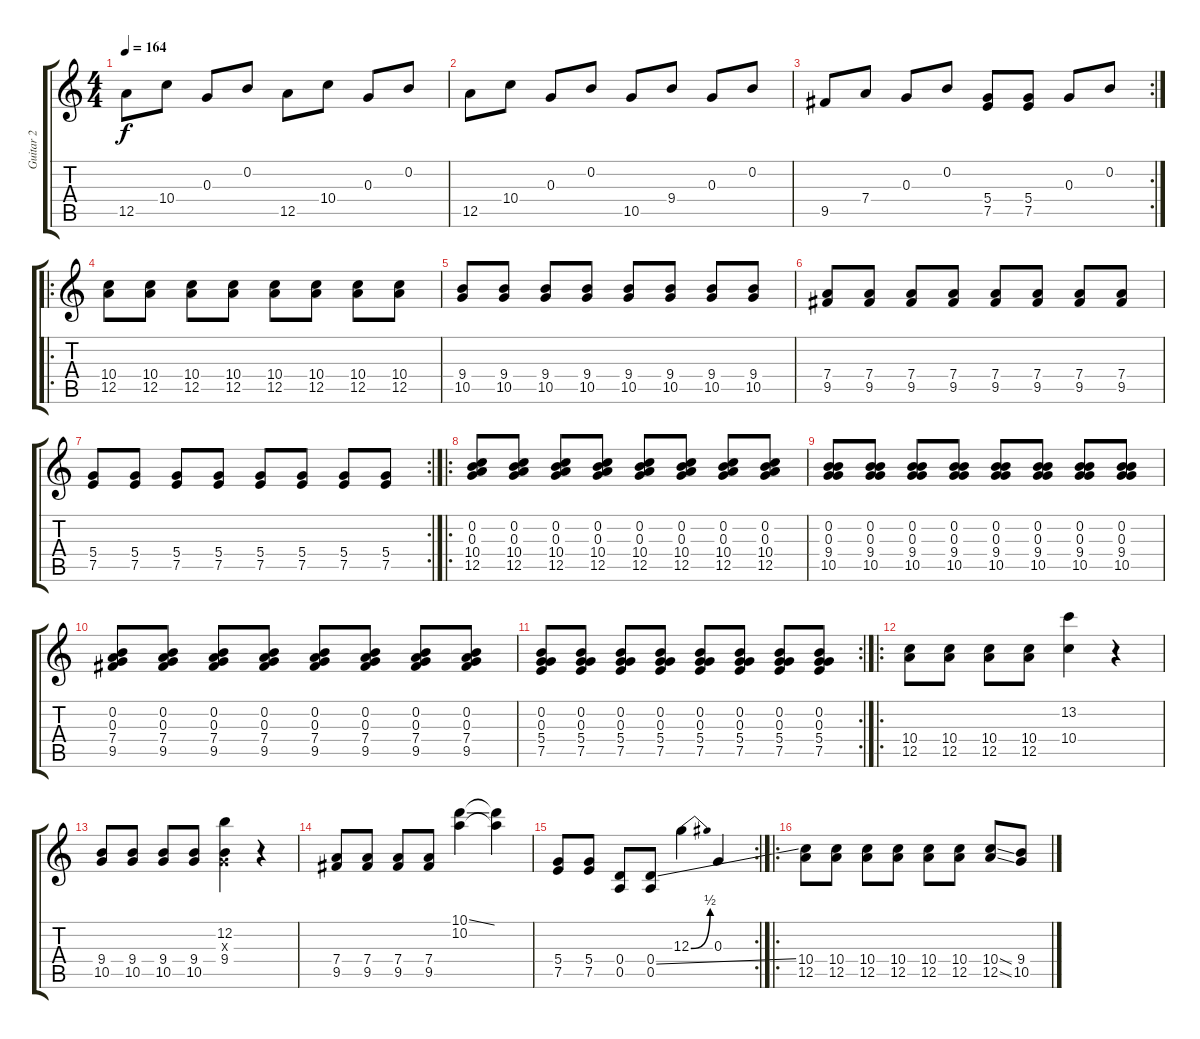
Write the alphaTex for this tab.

\track ("Guitar 2" "Guitar 2") {instrument overdrivenguitar}
\staff {score tabs}
\tuning (E4 B3 G3 D3 A2 E2) {hide}
\ts (4 4)
\tempo 164
\clef g2
\ks c
12.5.8{dy f} 10.4.8 0.3.8 0.2.8 12.5.8 10.4.8 0.3.8 0.2.8 |
12.5.8 10.4.8 0.3.8 0.2.8 10.5.8 9.4.8 0.3.8 0.2.8 |
\rc 2
9.5.8 7.4.8 0.3.8 0.2.8 (5.4 7.5).8 (5.4 7.5).8 0.3.8 0.2.8 |
\ro
(10.4 12.5).8 (10.4 12.5).8 (10.4 12.5).8 (10.4 12.5).8 (10.4 12.5).8 (10.4 12.5).8 (10.4 12.5).8 (10.4 12.5).8 |
(9.4 10.5).8 (9.4 10.5).8 (9.4 10.5).8 (9.4 10.5).8 (9.4 10.5).8 (9.4 10.5).8 (9.4 10.5).8 (9.4 10.5).8 |
(7.4 9.5).8 (7.4 9.5).8 (7.4 9.5).8 (7.4 9.5).8 (7.4 9.5).8 (7.4 9.5).8 (7.4 9.5).8 (7.4 9.5).8 |
\rc 2
(5.4 7.5).8 (5.4 7.5).8 (5.4 7.5).8 (5.4 7.5).8 (5.4 7.5).8 (5.4 7.5).8 (5.4 7.5).8 (5.4 7.5).8 |
\ro
(0.2 0.3 10.4 12.5).8 (0.2 0.3 10.4 12.5).8 (0.2 0.3 10.4 12.5).8 (0.2 0.3 10.4 12.5).8 (0.2 0.3 10.4 12.5).8 (0.2 0.3 10.4 12.5).8 (0.2 0.3 10.4 12.5).8 (0.2 0.3 10.4 12.5).8 |
(0.2 0.3 9.4 10.5).8 (0.2 0.3 9.4 10.5).8 (0.2 0.3 9.4 10.5).8 (0.2 0.3 9.4 10.5).8 (0.2 0.3 9.4 10.5).8 (0.2 0.3 9.4 10.5).8 (0.2 0.3 9.4 10.5).8 (0.2 0.3 9.4 10.5).8 |
(0.2 0.3 7.4 9.5).8 (0.2 0.3 7.4 9.5).8 (0.2 0.3 7.4 9.5).8 (0.2 0.3 7.4 9.5).8 (0.2 0.3 7.4 9.5).8 (0.2 0.3 7.4 9.5).8 (0.2 0.3 7.4 9.5).8 (0.2 0.3 7.4 9.5).8 |
\rc 2
(0.2 0.3 5.4 7.5).8 (0.2 0.3 5.4 7.5).8 (0.2 0.3 5.4 7.5).8 (0.2 0.3 5.4 7.5).8 (0.2 0.3 5.4 7.5).8 (0.2 0.3 5.4 7.5).8 (0.2 0.3 5.4 7.5).8 (0.2 0.3 5.4 7.5).8 |
\ro
(10.4 12.5).8 (10.4 12.5).8 (10.4 12.5).8 (10.4 12.5).8 (13.2 10.4).4 r.4 |
(9.4 10.5).8 (9.4 10.5).8 (9.4 10.5).8 (9.4 10.5).8 (12.2 0.3{x} 9.4).4 r.4 |
(7.4 9.5).8 (7.4 9.5).8 (7.4 9.5).8 (7.4 9.5).8 (10.1{ss} 10.2).4 (10.1{t} 10.2{t}).4 |
\rc 2
(5.4 7.5).8 (5.4 7.5).8 (0.4 0.5).8 (0.4{ss} 0.5).8 12.3{be (bend 0 0 60 2)}.4 0.3.4 |
\ro
(10.4 12.5).8 (10.4 12.5).8 (10.4 12.5).8 (10.4 12.5).8 (10.4 12.5).8 (10.4 12.5).8 (10.4{ss} 12.5{ss}).8 (9.4 10.5).8
